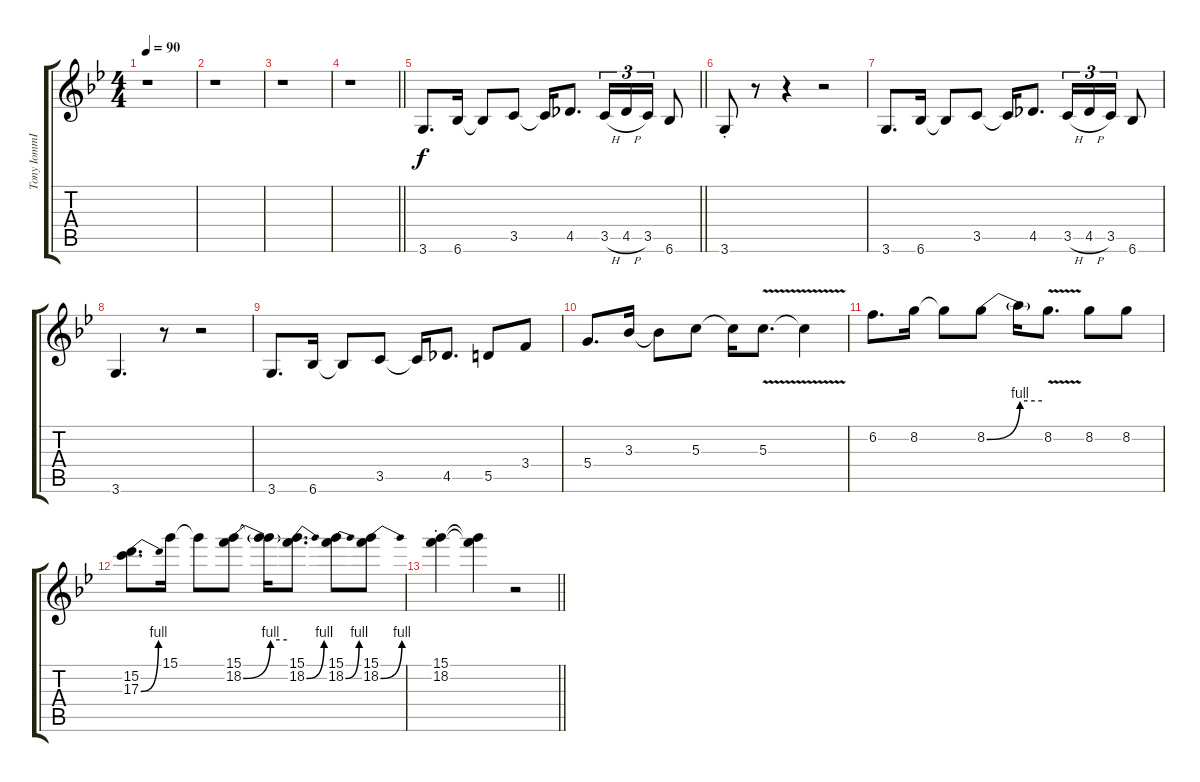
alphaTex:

\track ("Tony IommI Rhythm" "Tony IommI") {instrument distortionguitar}
\staff {score tabs}
\tuning (E4 B3 G3 D3 A2 E2) {hide}
\ts (4 4)
\tempo 90
\clef g2
\ks bb
r.1{dy f} |
r.1 |
r.1 |
\barLineRight lightlight
r.1 |
\barLineRight lightlight
3.6.8{d} 6.6.16 6.6{t}.8 3.5.8 3.5{t}.16 4.5.8{d} 3.5{h}.16{tu (3 2)} 4.5{h}.16{tu (3 2)} 3.5.16{tu (3 2)} 6.6.8 |
3.6{st}.8 r.8 r.4 r.2 |
3.6.8{d} 6.6.16 6.6{t}.8 3.5.8 3.5{t}.16 4.5.8{d} 3.5{h}.16{tu (3 2)} 4.5{h}.16{tu (3 2)} 3.5.16{tu (3 2)} 6.6.8 |
3.6.4{d} r.8 r.2 |
3.6.8{d} 6.6.16 6.6{t}.8 3.5.8 3.5{t}.16 4.5.8{d} 5.5.8 3.4.8 |
5.4.8{d} 3.3.16 3.3{t}.8 5.3.8 5.3{t}.16 5.3{v}.8{d} 5.3{v t}.4 |
6.2.8{d} 8.2.16 8.2{t}.8 8.2{be (bend 0 0 60 4)}.8 8.2{be (hold 0 4 60 4) t}.16 8.2{v}.8{d} 8.2.8 8.2.8 |
(15.2 17.3{be (bend 0 0 60 4)}).8{d} 15.1.16 15.1{t}.8 (15.1 18.2{be (bend 0 0 60 4)}).8 (15.1{t} 18.2{be (hold 0 4 60 4) t}).16 (15.1 18.2{be (bend 0 0 60 4)}).8{d} (15.1 18.2{be (bend 0 0 60 4)}).8 (15.1 18.2{be (bend 0 0 60 4)}).8 |
\barLineRight lightlight
(15.1{st} 18.2{st}).4 (15.1{t} 18.2{t}).4 r.2
